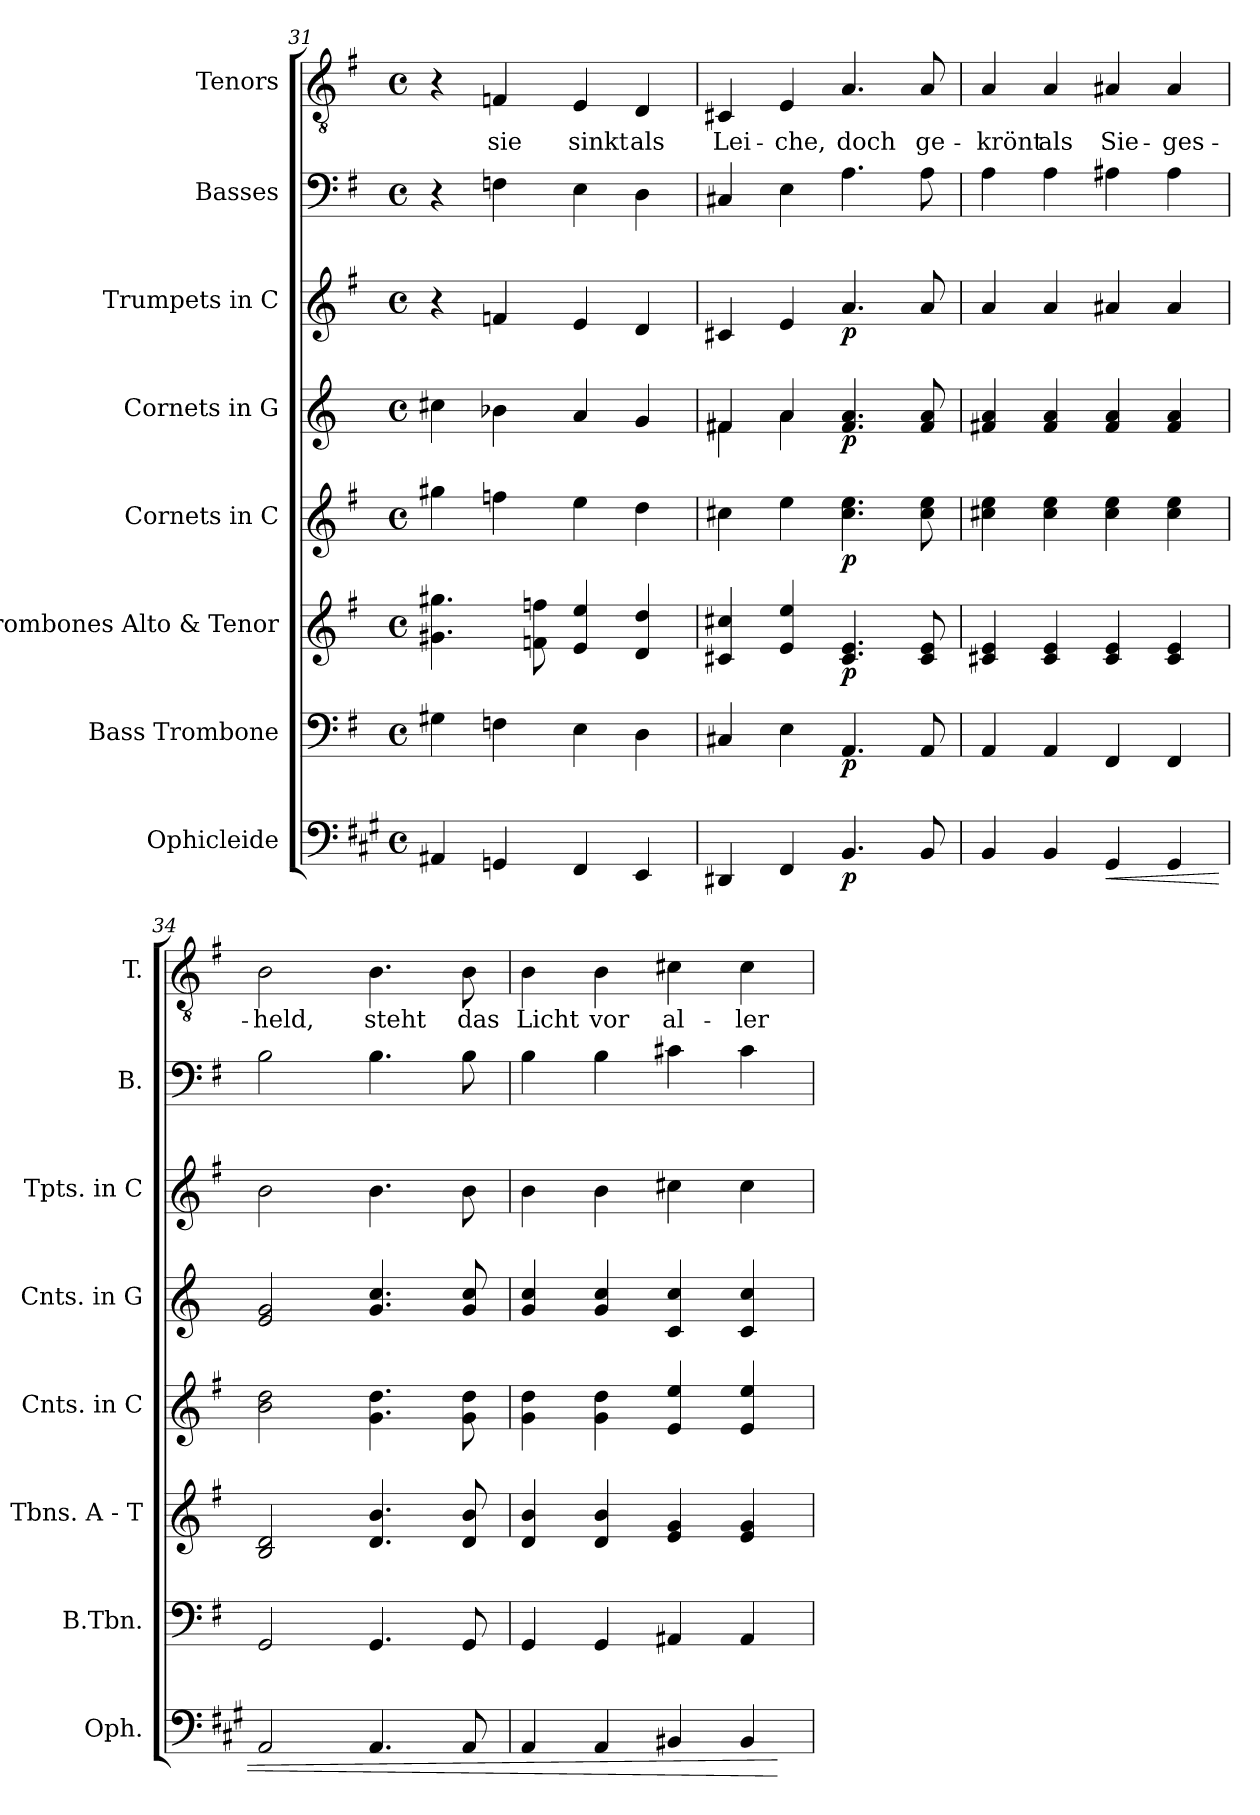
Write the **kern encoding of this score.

**kern	**dynam	**kern	**dynam	**kern	**dynam	**kern	**dynam	**kern	**dynam	**kern	**dynam	**kern	**kern	**text
*part8	*part8	*part7	*part7	*part6	*part6	*part5	*part5	*part4	*part4	*part3	*part3	*part2	*part1	*part1
*staff8	*staff8	*staff7	*staff7	*staff6	*staff6	*staff5	*staff5	*staff4	*staff4	*staff3	*staff3	*staff2	*staff1	*staff1
*I"Ophicleide	*	*I"Bass Trombone	*	*I"Trombones Alto &amp; Tenor	*	*I"Cornets in C	*	*I"Cornets in G	*	*I"Trumpets in C	*	*I"Basses	*I"Tenors	*
*I'Oph.	*	*I'B.Tbn.	*	*I'Tbns. A - T	*	*I'Cnts. in C	*	*I'Cnts. in G	*	*I'Tpts. in C	*	*I'B.	*I'T.	*
!!LO:LB:g=z
*clefF4	*	*clefF4	*	*clefG2	*	*clefG2	*	*clefG2	*	*clefG2	*	*clefF4	*clefGv2	*
*ITrd1c2	*	*	*	*	*	*ITrd7c12	*	*ITrd3c5	*	*	*	*	*	*
*k[f#]	*	*k[f#]	*	*k[f#]	*	*k[f#]	*	*k[f#]	*	*k[f#]	*	*k[f#]	*k[f#]	*
*M4/4	*	*M4/4	*	*M4/4	*	*M4/4	*	*M4/4	*	*M4/4	*	*M4/4	*M4/4	*
*met(c)	*	*met(c)	*	*met(c)	*	*met(c)	*	*met(c)	*	*met(c)	*	*met(c)	*met(c)	*
=31	=31	=31	=31	=31	=31	=31	=31	=31	=31	=31	=31	=31	=31	=31
4GG#X/	.	4G#X\	.	4.g#X\ 4.gg#X\	.	4g#X\	.	4g#X\	.	4r	.	4r	4r	.
!	!	!	!	!	!	!	!	!	!	!	!	!	!	!LO:LY:b
4FFn/	.	4Fn\	.	.	.	4fn\	.	4fn\	.	4fn/	.	4Fn\	4Fn/	sie
.	.	.	.	8fn\ 8ffn\	.	.	.	.	.	.	.	.	.	.
!	!	!	!	!	!	!	!	!	!	!	!	!	!	!LO:LY:b
4EE/	.	4E\	.	4e/ 4ee/	.	4e\	.	4e/	.	4e/	.	4E\	4E/	sinkt
!	!	!	!	!	!	!	!	!	!	!	!	!	!	!LO:LY:b
4DD/	.	4D\	.	4d/ 4dd/	.	4d\	.	4d/	.	4d/	.	4D\	4D/	als
=32	=32	=32	=32	=32	=32	=32	=32	=32	=32	=32	=32	=32	=32	=32
*	*	*	*	*	*	*	*	*^	*	*	*	*	*	*
!	!	!	!	!	!	!	!	!	!	!	!	!	!	!	!LO:LY:b
4CC#X/	.	4C#X/	.	4c#X/ 4cc#X/	.	4c#X\	.	4c#X/	4c#\	.	4c#X/	.	4C#X/	4C#X/	Lei-
!	!	!	!	!	!	!	!	!	!	!	!	!	!	!	!LO:LY:b
4EE/	.	4E\	.	4e/ 4ee/	.	4e\	.	4e/	4e\	.	4e/	.	4E\	4E/	-che,
!	!LO:DY:b	!	!LO:DY:b	!	!LO:DY:b	!	!LO:DY:b	!	!	!LO:DY:b	!	!LO:DY:b	!	!	!LO:LY:b
4.AA/	p	4.AA/	p	4.c#/ 4.e/	p	4.c#\ 4.e\	p	4.c#/ 4.e/	2ryy	p	4.a/	p	4.A\	4.A/	doch
!	!	!	!	!	!	!	!	!	!	!	!	!	!	!	!LO:LY:b
8AA/	.	8AA/	.	8c#/ 8e/	.	8c#\ 8e\	.	8c#/ 8e/	.	.	8a/	.	8A\	8A/	ge-
*	*	*	*	*	*	*	*	*v	*v	*	*	*	*	*	*
=33	=33	=33	=33	=33	=33	=33	=33	=33	=33	=33	=33	=33	=33	=33
!	!	!	!	!	!	!	!	!	!	!	!	!	!	!LO:LY:b
4AA/	.	4AA/	.	4c#X/ 4e/	.	4c#X\ 4e\	.	4c#X/ 4e/	.	4a/	.	4A\	4A/	-krönt
!	!	!	!	!	!	!	!	!	!	!	!	!	!	!LO:LY:b
4AA/	.	4AA/	.	4c#/ 4e/	.	4c#\ 4e\	.	4c#/ 4e/	.	4a/	.	4A\	4A/	als
!	!LO:HP:b	!	!	!	!	!	!	!	!	!	!	!	!	!LO:LY:b
4FF#/	<	4FF#/	.	4c#/ 4e/	.	4c#\ 4e\	.	4c#/ 4e/	.	4a#X/	.	4A#X\	4A#X/	Sie-
!	!	!	!	!	!	!	!	!	!	!	!	!	!	!LO:LY:b
4FF#/	.	4FF#/	.	4c#/ 4e/	.	4c#\ 4e\	.	4c#/ 4e/	.	4a#/	.	4A#\	4A#/	-ges-
=34	=34	=34	=34	=34	=34	=34	=34	=34	=34	=34	=34	=34	=34	=34
!	!	!	!	!	!	!	!	!	!	!	!	!	!	!LO:LY:b
2GG/	.	2GG/	.	2B/ 2d/	.	2B\ 2d\	.	2B/ 2d/	.	2b\	.	2B\	2B\	-held,
!	!	!	!	!	!	!	!	!	!	!	!	!	!	!LO:LY:b
4.GG/	.	4.GG/	.	4.d/ 4.b/	.	4.G\ 4.d\	.	4.d/ 4.g/	.	4.b\	.	4.B\	4.B\	steht
!	!	!	!	!	!	!	!	!	!	!	!	!	!	!LO:LY:b
8GG/	.	8GG/	.	8d/ 8b/	.	8G\ 8d\	.	8d/ 8g/	.	8b\	.	8B\	8B\	das
=35	=35	=35	=35	=35	=35	=35	=35	=35	=35	=35	=35	=35	=35	=35
!	!	!	!	!	!	!	!	!	!	!	!	!	!	!LO:LY:b
4GG/	.	4GG/	.	4d/ 4b/	.	4G\ 4d\	.	4d/ 4g/	.	4b\	.	4B\	4B\	Licht
!	!	!	!	!	!	!	!	!	!	!	!	!	!	!LO:LY:b
4GG/	.	4GG/	.	4d/ 4b/	.	4G\ 4d\	.	4d/ 4g/	.	4b\	.	4B\	4B\	vor
!	!	!	!	!	!	!	!	!	!	!	!	!	!	!LO:LY:b
4AA#X/	.	4AA#X/	.	4e/ 4g/	.	4E/ 4e/	.	4G/ 4g/	.	4cc#X\	.	4c#X\	4c#X\	al-
!	!	!	!	!	!	!	!	!	!	!	!	!	!	!LO:LY:b
4AA#/	.	4AA#/	.	4e/ 4g/	.	4E/ 4e/	.	4G/ 4g/	.	4cc#\	.	4c#\	4c#\	-ler
.	[	.	.	.	.	.	.	.	.	.	.	.	.	.
=	=	=	=	=	=	=	=	=	=	=	=	=	=	=
*-	*-	*-	*-	*-	*-	*-	*-	*-	*-	*-	*-	*-	*-	*-
